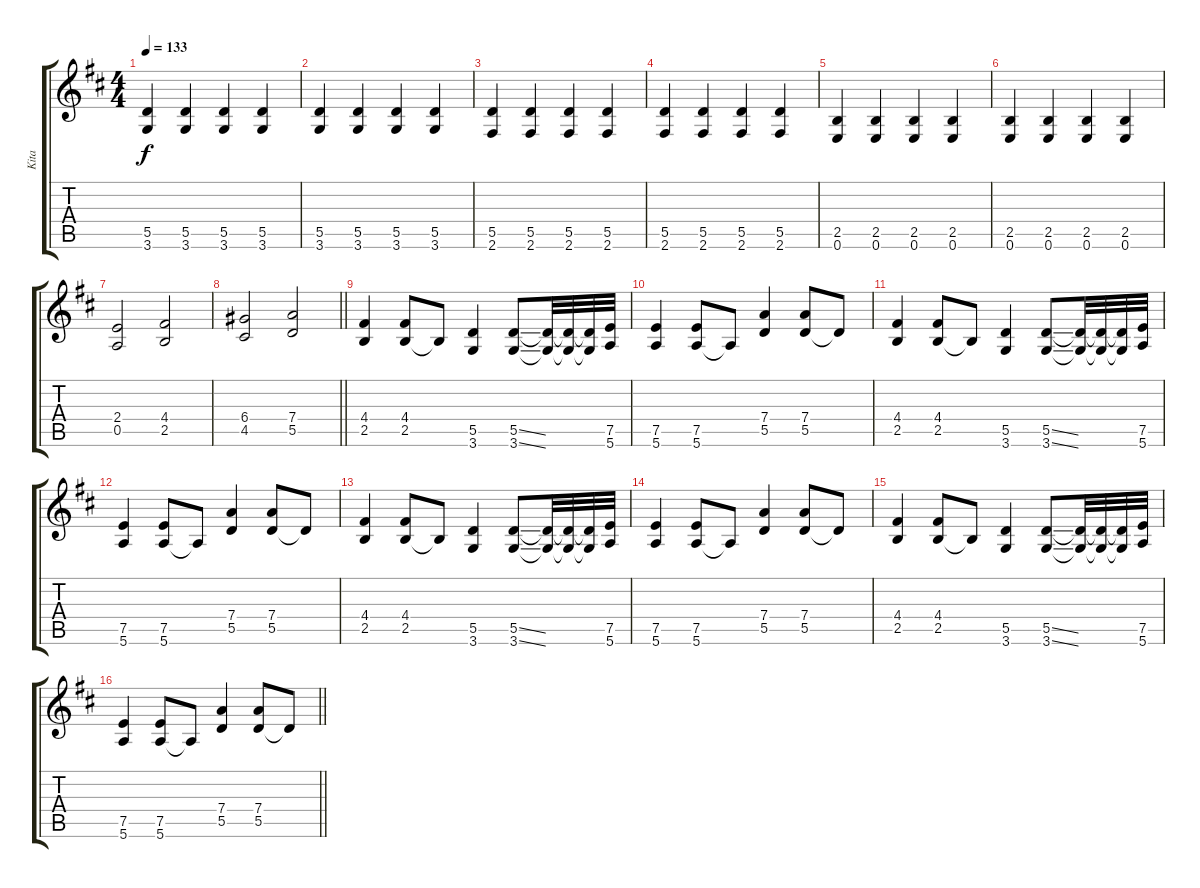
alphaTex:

\track ("Kita" "Kita") {instrument overdrivenguitar}
\staff {score tabs}
\tuning (E4 B3 G3 D3 A2 E2) {hide}
\ts (4 4)
\tempo 133
\clef g2
\ks d
(5.5 3.6).4{dy f} (5.5 3.6).4 (5.5 3.6).4 (5.5 3.6).4 |
(5.5 3.6).4 (5.5 3.6).4 (5.5 3.6).4 (5.5 3.6).4 |
(5.5 2.6).4 (5.5 2.6).4 (5.5 2.6).4 (5.5 2.6).4 |
(5.5 2.6).4 (5.5 2.6).4 (5.5 2.6).4 (5.5 2.6).4 |
(2.5 0.6).4 (2.5 0.6).4 (2.5 0.6).4 (2.5 0.6).4 |
(2.5 0.6).4 (2.5 0.6).4 (2.5 0.6).4 (2.5 0.6).4 |
(2.4 0.5).2 (4.4 2.5).2 |
\barLineRight lightlight
(6.4 4.5).2 (7.4 5.5).2 |
(4.4 2.5).4 (4.4 2.5).8 2.5{t}.8 (5.5 3.6).4 (5.5{ss} 3.6{ss}).8 (5.5{t} 3.6{t}).32 (5.5{t} 3.6{t}).32 (5.5{t} 3.6{t}).32 (7.5 5.6).32 |
(7.5 5.6).4 (7.5 5.6).8 5.6{t}.8 (7.4 5.5).4 (7.4 5.5).8 5.5{t}.8 |
(4.4 2.5).4 (4.4 2.5).8 2.5{t}.8 (5.5 3.6).4 (5.5{ss} 3.6{ss}).8 (5.5{t} 3.6{t}).32 (5.5{t} 3.6{t}).32 (5.5{t} 3.6{t}).32 (7.5 5.6).32 |
(7.5 5.6).4 (7.5 5.6).8 5.6{t}.8 (7.4 5.5).4 (7.4 5.5).8 5.5{t}.8 |
(4.4 2.5).4 (4.4 2.5).8 2.5{t}.8 (5.5 3.6).4 (5.5{ss} 3.6{ss}).8 (5.5{t} 3.6{t}).32 (5.5{t} 3.6{t}).32 (5.5{t} 3.6{t}).32 (7.5 5.6).32 |
(7.5 5.6).4 (7.5 5.6).8 5.6{t}.8 (7.4 5.5).4 (7.4 5.5).8 5.5{t}.8 |
(4.4 2.5).4 (4.4 2.5).8 2.5{t}.8 (5.5 3.6).4 (5.5{ss} 3.6{ss}).8 (5.5{t} 3.6{t}).32 (5.5{t} 3.6{t}).32 (5.5{t} 3.6{t}).32 (7.5 5.6).32 |
\barLineRight lightlight
(7.5 5.6).4 (7.5 5.6).8 5.6{t}.8 (7.4 5.5).4 (7.4 5.5).8 5.5{t}.8
